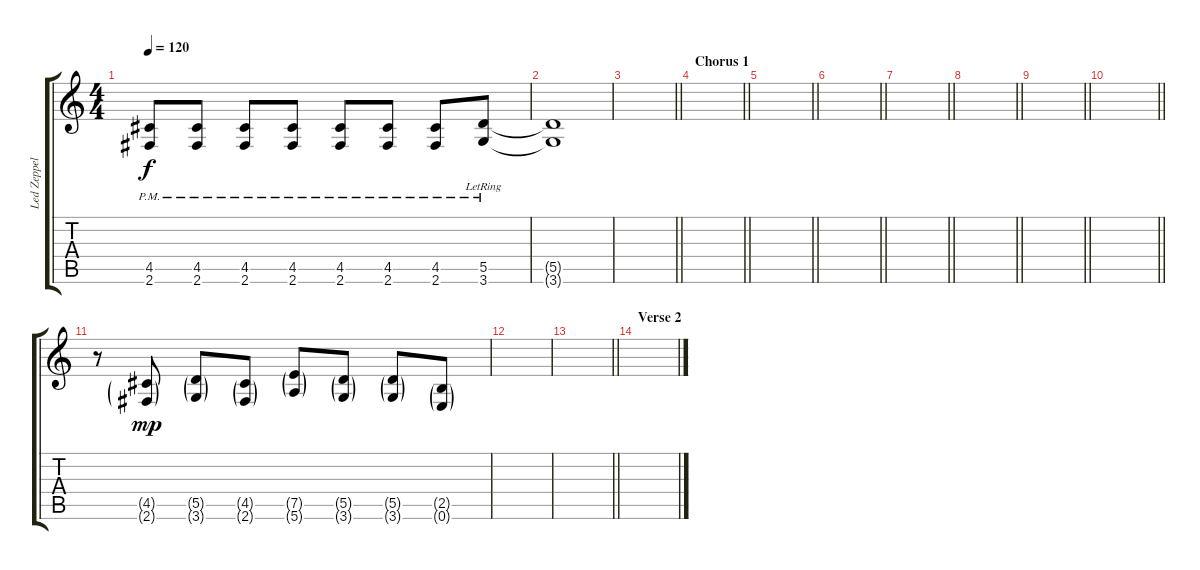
\track ("Led Zeppelin Tuyay(Overdriven)" "Led Zeppel") {instrument overdrivenguitar}
\staff {score tabs}
\tuning (E4 B3 G3 D3 A2 E2) {hide}
\ts (4 4)
\tempo 120
\clef g2
\ks c
(4.5{pm} 2.6{pm}).8{dy f} (4.5{pm} 2.6{pm}).8 (4.5{pm} 2.6{pm}).8 (4.5{pm} 2.6{pm}).8 (4.5{pm} 2.6{pm}).8 (4.5{pm} 2.6{pm}).8 (4.5{pm} 2.6{pm}).8 (5.5{pm lr} 3.6{pm lr}).8 |
(5.5{t} 3.6{t}).1 |
\barLineRight lightlight
|
\section ("" "Chorus 1")
\barLineRight lightlight
|
\barLineRight lightlight
|
\barLineRight lightlight
|
\section ("" "")
\barLineRight lightlight
|
\barLineRight lightlight
|
\barLineRight lightlight
|
\barLineRight lightlight
|
r.8 (4.5{g} 2.6{g}).8{dy mp} (5.5{g} 3.6{g}).8 (4.5{g} 2.6{g}).8 (7.5{g} 5.6{g}).8 (5.5{g} 3.6{g}).8 (5.5{g} 3.6{g}).8 (2.5{g} 0.6{g}).8 |
|
\barLineRight lightlight
|
\section ("" "Verse 2")
